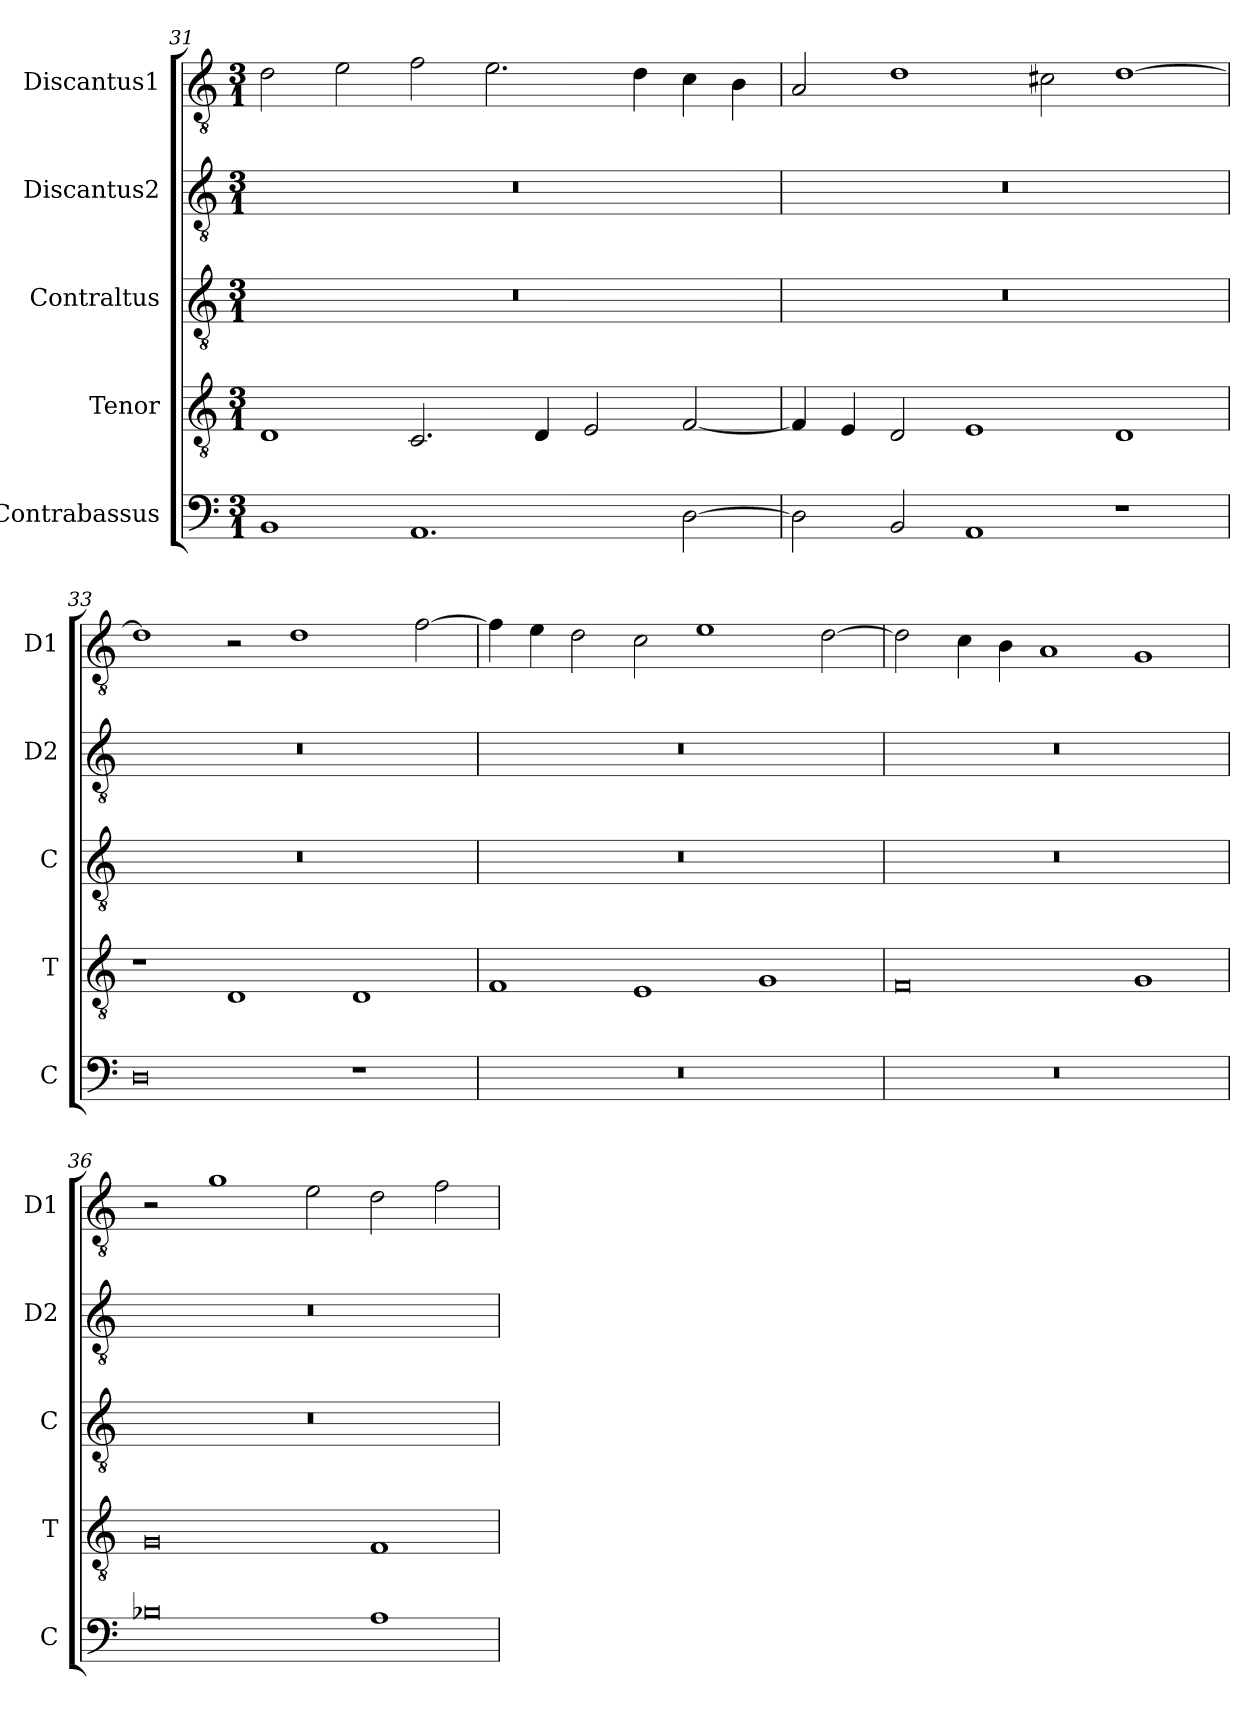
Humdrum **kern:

**kern	**kern	**kern	**kern	**kern
*part5	*part4	*part3	*part2	*part1
*staff5	*staff4	*staff3	*staff2	*staff1
*I"Contrabassus	*I"Tenor	*I"Contraltus	*I"Discantus2	*I"Discantus1
*I'C	*I'T	*I'C	*I'D2	*I'D1
*clefF4	*clefGv2	*clefGv2	*clefGv2	*clefGv2
*k[]	*k[]	*k[]	*k[]	*k[]
*M3/1	*M3/1	*M3/1	*M3/1	*M3/1
=31	=31	=31	=31	=31
1BB	1D	0.r	0.r	2d\
.	.	.	.	2e\
1.AA	2.C/	.	.	2f\
.	.	.	.	2.e\
.	4D/	.	.	.
.	2E/	.	.	.
.	.	.	.	4d\
[2D\	[2F/	.	.	4c\
.	.	.	.	4B\
=32	=32	=32	=32	=32
2D\]	4F/]	0.r	0.r	2A/
.	4E/	.	.	.
2BB/	2D/	.	.	1d
1AA	1E	.	.	.
.	.	.	.	2c#X\
1r	1D	.	.	[1d
=33	=33	=33	=33	=33
0D	1r	0.r	0.r	1d]
.	1D	.	.	2r
.	.	.	.	1d
1r	1D	.	.	.
.	.	.	.	[2f\
=34	=34	=34	=34	=34
0.r	1F	0.r	0.r	4f\]
.	.	.	.	4e\
.	.	.	.	2d\
.	1E	.	.	2c\
.	.	.	.	1e
.	1G	.	.	.
.	.	.	.	[2d\
=35	=35	=35	=35	=35
0.r	0F	0.r	0.r	2d\]
.	.	.	.	4c\
.	.	.	.	4B\
.	.	.	.	1A
.	1G	.	.	1G
=36	=36	=36	=36	=36
0B-X	0G	0.r	0.r	2r
.	.	.	.	1g
.	.	.	.	2e\
1A	1F	.	.	2d\
.	.	.	.	2f\
=	=	=	=	=
*-	*-	*-	*-	*-
